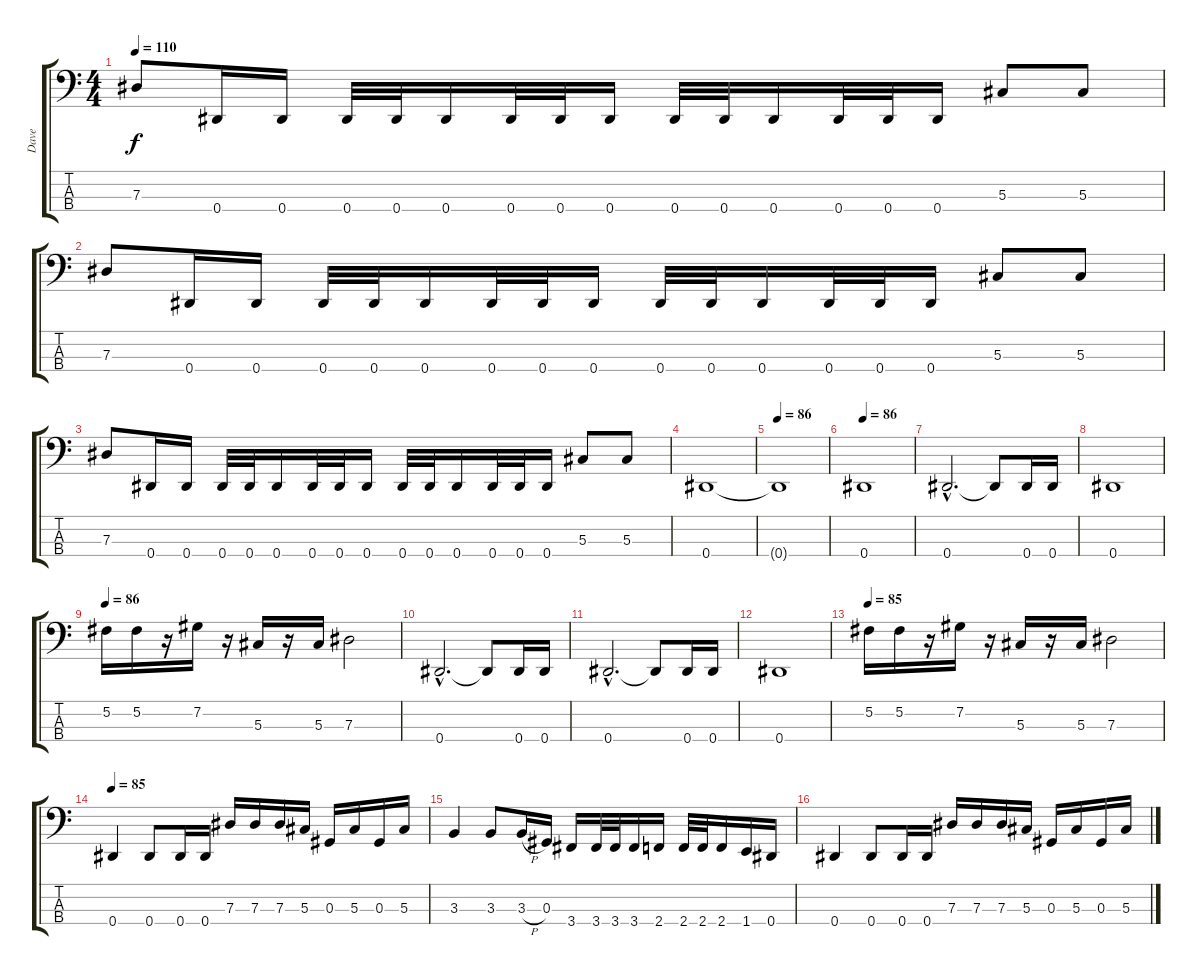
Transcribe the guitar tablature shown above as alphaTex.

\track ("Dave" "Dave") {instrument electricbasspick}
\staff {score tabs}
\tuning (Gb2 Db2 Ab1 Eb1) {hide}
\ts (4 4)
\tempo 110
\clef f4
\ks c
7.3.8{dy f} 0.4.16 0.4.16 0.4.32 0.4.32 0.4.16 0.4.32 0.4.32 0.4.16 0.4.32 0.4.32 0.4.16 0.4.32 0.4.32 0.4.16 5.3.8 5.3.8 |
7.3.8 0.4.16 0.4.16 0.4.32 0.4.32 0.4.16 0.4.32 0.4.32 0.4.16 0.4.32 0.4.32 0.4.16 0.4.32 0.4.32 0.4.16 5.3.8 5.3.8 |
7.3.8 0.4.16 0.4.16 0.4.32 0.4.32 0.4.16 0.4.32 0.4.32 0.4.16 0.4.32 0.4.32 0.4.16 0.4.32 0.4.32 0.4.16 5.3.8 5.3.8 |
0.4.1 |
\tempo 86
0.4{t}.1 |
\tempo 86
0.4.1 |
0.4{hac}.2{d} 0.4{t}.8 0.4.16 0.4.16 |
0.4.1 |
\tempo 86
5.2.16 5.2.16 r.16 7.2.16 r.16 5.3.16 r.16 5.3.16 7.3.2 |
0.4{hac}.2{d} 0.4{t}.8 0.4.16 0.4.16 |
0.4{hac}.2{d} 0.4{t}.8 0.4.16 0.4.16 |
0.4.1 |
\tempo 85
5.2.16 5.2.16 r.16 7.2.16 r.16 5.3.16 r.16 5.3.16 7.3.2 |
\tempo 85
0.4.4 0.4.8 0.4.16 0.4.16 7.3.16 7.3.16 7.3.16 5.3.16 0.3.16 5.3.16 0.3.16 5.3.16 |
3.3.4 3.3.8 3.3{h}.16 0.3.16 3.4.16 3.4.32 3.4.32 3.4.16 2.4.16 2.4.32 2.4.32 2.4.16 1.4.16 0.4.16 |
0.4.4 0.4.8 0.4.16 0.4.16 7.3.16 7.3.16 7.3.16 5.3.16 0.3.16 5.3.16 0.3.16 5.3.16
